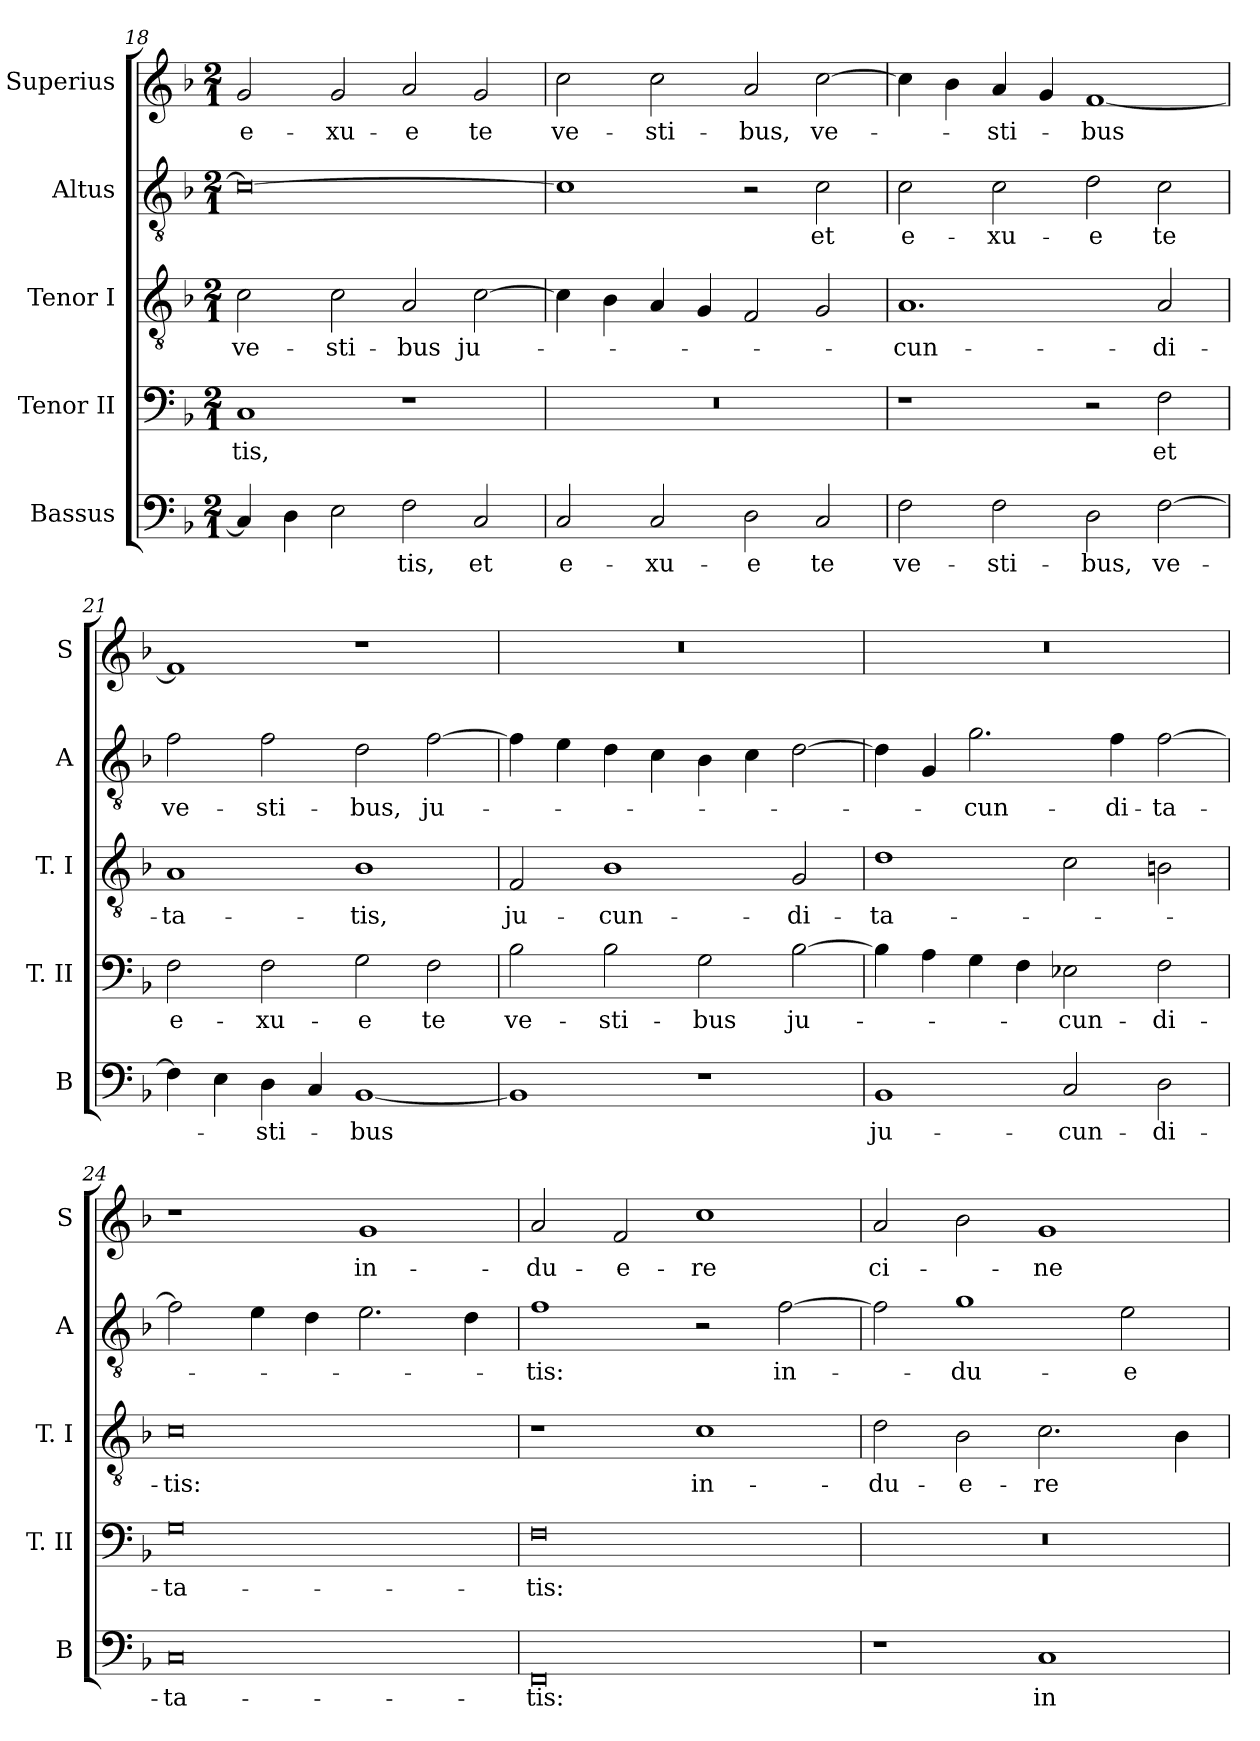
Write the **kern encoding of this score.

**kern	**text	**kern	**text	**kern	**text	**kern	**text	**kern	**text
*part5	*part5	*part4	*part4	*part3	*part3	*part2	*part2	*part1	*part1
*staff5	*staff5	*staff4	*staff4	*staff3	*staff3	*staff2	*staff2	*staff1	*staff1
*I"Bassus	*	*I"Tenor II	*	*I"Tenor I	*	*I"Altus	*	*I"Superius	*
*I'B	*	*I'T. II	*	*I'T. I	*	*I'A	*	*I'S	*
*clefF4	*	*clefF4	*	*clefGv2	*	*clefGv2	*	*clefG2	*
*k[b-]	*	*k[b-]	*	*k[b-]	*	*k[b-]	*	*k[b-]	*
*F:	*	*F:	*	*F:	*	*F:	*	*F:	*
*M2/1	*	*M2/1	*	*M2/1	*	*M2/1	*	*M2/1	*
=18	=18	=18	=18	=18	=18	=18	=18	=18	=18
4C]	.	1C	tis,	2c	ve-	0c_	.	2g	e-
4D	.	.	.	.	.	.	.	.	.
2E	.	.	.	2c	-sti-	.	.	2g	-xu-
2F	-tis,	1r	.	2A	-bus	.	.	2a	-e
2C	et	.	.	[2c	ju-	.	.	2g	te
=19	=19	=19	=19	=19	=19	=19	=19	=19	=19
2C	e-	0r	.	4c]	.	1c]	.	2cc	ve-
.	.	.	.	4B-	.	.	.	.	.
2C	-xu-	.	.	4A	.	.	.	2cc	-sti-
.	.	.	.	4G	.	.	.	.	.
2D	-e	.	.	2F	.	2r	.	2a	-bus,
2C	te	.	.	2G	.	2c	et	[2cc	ve-
=20	=20	=20	=20	=20	=20	=20	=20	=20	=20
2F	ve-	1r	.	1.A	-cun-	2c	e-	4cc]	.
.	.	.	.	.	.	.	.	4b-	.
2F	-sti-	.	.	.	.	2c	-xu-	4a	-sti-
.	.	.	.	.	.	.	.	4g	.
2D	-bus,	2r	.	.	.	2d	-e	[1f	-bus
[2F	ve-	2F	et	2A	-di-	2c	te	.	.
=21	=21	=21	=21	=21	=21	=21	=21	=21	=21
4F]	.	2F	e-	1A	-ta-	2f	ve-	1f]	.
4E	.	.	.	.	.	.	.	.	.
4D	-sti-	2F	-xu-	.	.	2f	-sti-	.	.
4C	.	.	.	.	.	.	.	.	.
[1BB-	-bus	2G	-e	1B-	-tis,	2d	-bus,	1r	.
.	.	2F	te	.	.	[2f	ju-	.	.
=22	=22	=22	=22	=22	=22	=22	=22	=22	=22
1BB-]	.	2B-	ve-	2F	ju-	4f]	.	0r	.
.	.	.	.	.	.	4e	.	.	.
.	.	2B-	-sti-	1B-	-cun-	4d	.	.	.
.	.	.	.	.	.	4c	.	.	.
1r	.	2G	-bus	.	.	4B-	.	.	.
.	.	.	.	.	.	4c	.	.	.
.	.	[2B-	ju-	2G	-di-	[2d	.	.	.
=23	=23	=23	=23	=23	=23	=23	=23	=23	=23
1BB-	ju-	4B-]	.	1d	-ta-	4d]	.	0r	.
.	.	4A	.	.	.	4G	.	.	.
.	.	4G	.	.	.	2.g	-cun-	.	.
.	.	4F	.	.	.	.	.	.	.
2C	-cun-	2E-X	-cun-	2c	.	.	.	.	.
.	.	.	.	.	.	4f	-di-	.	.
2D	-di-	2F	-di-	2Bn	.	[2f	-ta-	.	.
=24	=24	=24	=24	=24	=24	=24	=24	=24	=24
0C	-ta-	0G	-ta-	0c	-tis:	2f]	.	1r	.
.	.	.	.	.	.	4e	.	.	.
.	.	.	.	.	.	4d	.	.	.
.	.	.	.	.	.	2.e	.	1g	in-
.	.	.	.	.	.	4d	.	.	.
=25	=25	=25	=25	=25	=25	=25	=25	=25	=25
0FF	-tis:	0F	-tis:	1r	.	1f	-tis:	2a	-du-
.	.	.	.	.	.	.	.	2f	-e-
.	.	.	.	1c	in-	2r	.	1cc	-re
.	.	.	.	.	.	[2f	in-	.	.
=26	=26	=26	=26	=26	=26	=26	=26	=26	=26
1r	.	0r	.	2d	-du-	2f]	.	2a	ci-
.	.	.	.	2B-	-e-	1g	-du-	2b-	.
1C	in	.	.	2.c	-re	.	.	1g	-ne-
.	.	.	.	.	.	2e	-e-	.	.
.	.	.	.	4B-	.	.	.	.	.
=	=	=	=	=	=	=	=	=	=
*-	*-	*-	*-	*-	*-	*-	*-	*-	*-
